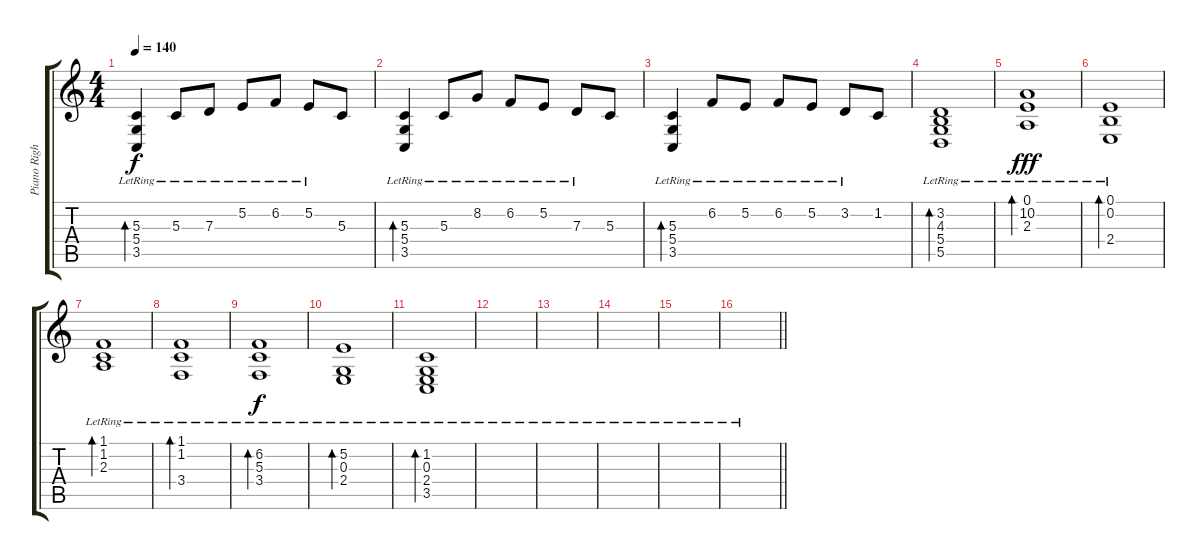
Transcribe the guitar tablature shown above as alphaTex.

\track ("Piano Right-hand" "Piano Righ") {instrument acousticgrandpiano}
\staff {score tabs}
\tuning (E4 B3 G3 D3 A2 E2) {hide}
\ts (4 4)
\tempo 140
\clef g2
\ks c
(5.3{lr} 5.4{lr} 3.5{lr}).4{bd 240 dy f} 5.3{lr}.8 7.3{lr}.8 5.2{lr}.8 6.2{lr}.8 5.2{lr}.8 5.3.8 |
(5.3{lr} 5.4{lr} 3.5{lr}).4{bd 240} 5.3{lr}.8 8.2{lr}.8 6.2{lr}.8 5.2{lr}.8 7.3{lr}.8 5.3.8 |
(5.3{lr} 5.4{lr} 3.5{lr}).4{bd 240} 6.2{lr}.8 5.2{lr}.8 6.2{lr}.8 5.2{lr}.8 3.2{lr}.8 1.2.8 |
(3.2{lr} 4.3{lr} 5.4{lr} 5.5{lr}).1{bd 240} |
(0.1{lr} 10.2{lr} 2.3{lr}).1{bd 480 dy fff} |
(0.1{lr} 0.2{lr} 2.4{lr}).1{bd 480} |
(1.1{lr} 1.2{lr} 2.3{lr}).1{bd 480} |
(1.1{lr} 1.2{lr} 3.4{lr}).1{bd 480} |
(6.2{lr} 5.3{lr} 3.4{lr}).1{bd 480 dy f} |
(5.2{lr} 0.3{lr} 2.4{lr}).1{bd 480} |
(1.2{lr} 0.3{lr} 2.4{lr} 3.5{lr}).1{bd 480} |
|
|
|
|
\barLineRight lightlight
